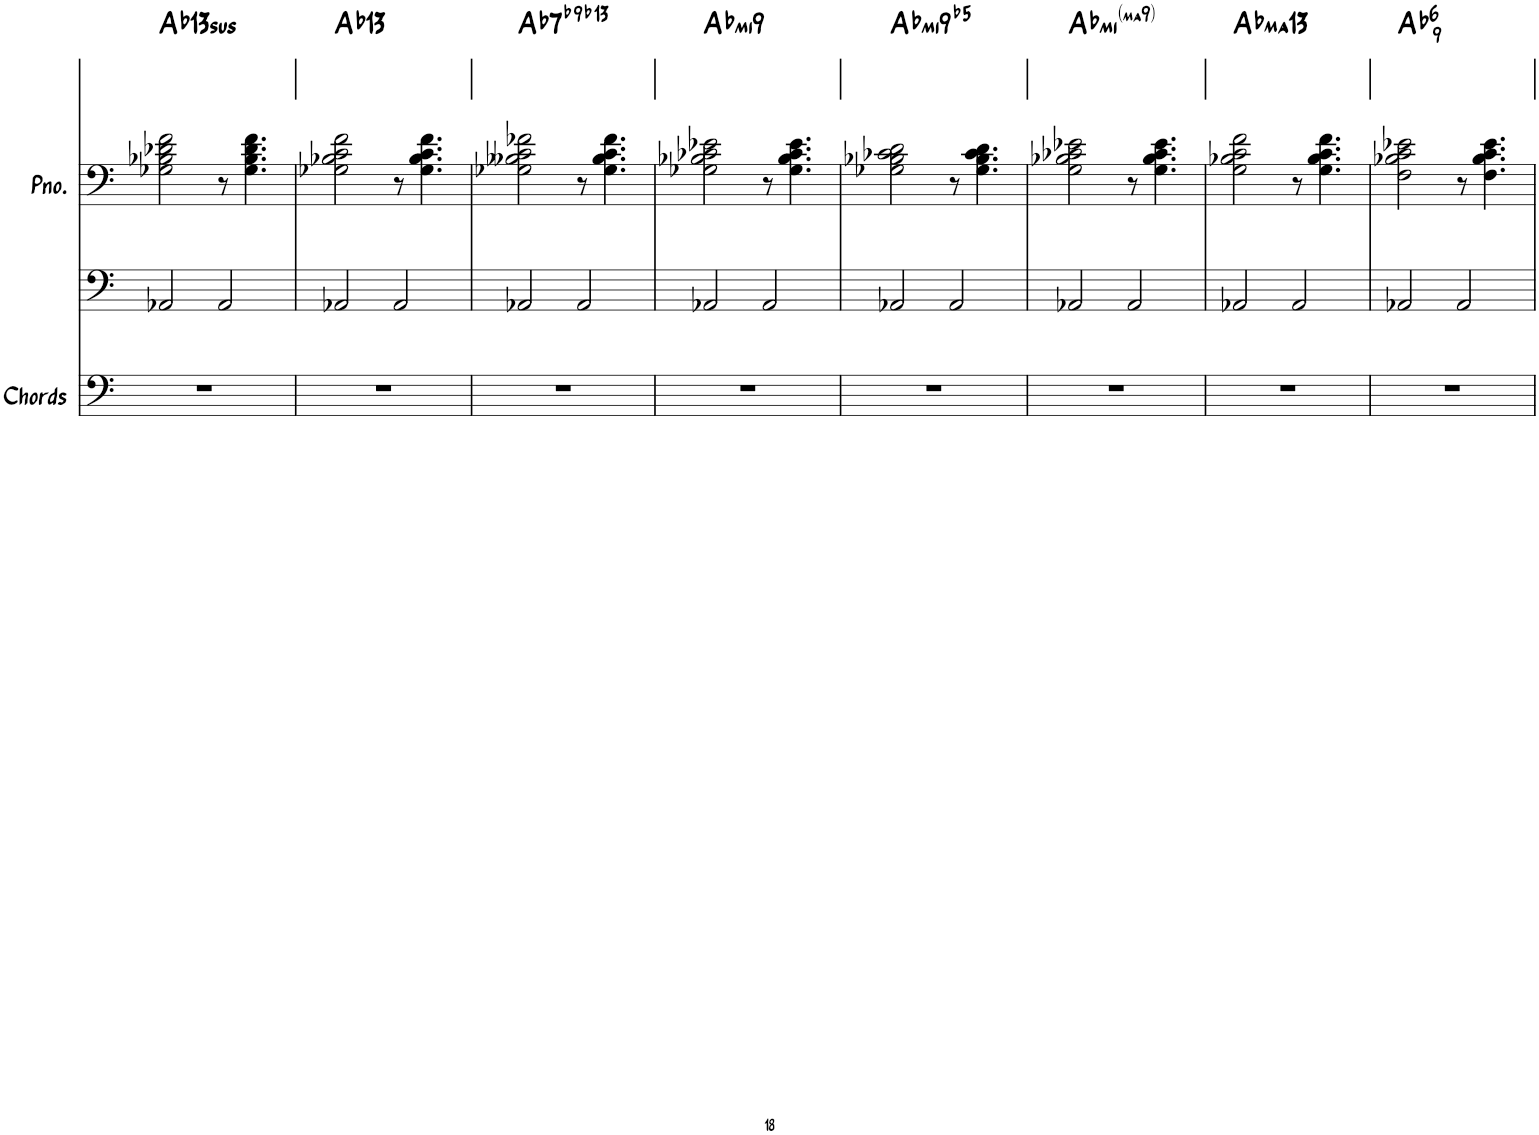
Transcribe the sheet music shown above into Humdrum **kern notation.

**kern	**kern	**kern	**kern	**harte
*part2	*part1	*part1	*part1	*part1
*staff4	*staff3	*staff2	*staff1	*
*I"Chords	*I"Piano	*	*	*
*I'Chords	*I'Pno.	*	*	*
!!LO:PB:g=z
*clefF4	*clefF4	*clefF4	*clefG2	*
*k[]	*k[]	*k[]	*k[]	*
*M4/4	*M4/4	*M4/4	*M4/4	*
=173	=173	=173	=173	=173
!	!	!	!	!LO:H:kt=13sus
1r	2AA-X/	2G-X\ 2B-X\ 2d-X\ 2f\	1ryy	Ab:sus4(7,9,11,13)
.	2AA-/	8r	.	.
.	.	4.G-\ 4.B-\ 4.d-\ 4.f\	.	.
=174	=174	=174	=174	=174
!	!	!	!	!LO:H:kt=13
1r	2AA-X/	2G-X\ 2B-X\ 2c\ 2f\	1ryy	Ab:9(11,13)
.	2AA-/	8r	.	.
.	.	4.G-\ 4.B-\ 4.c\ 4.f\	.	.
=175	=175	=175	=175	=175
!	!	!	!	!LO:H:kt=7
1r	2AA-X/	2G-X\ 2B--X\ 2c\ 2f-X\	1ryy	Ab:7(b9,b13)
.	2AA-/	8r	.	.
.	.	4.G-\ 4.B--\ 4.c\ 4.f-\	.	.
=176	=176	=176	=176	=176
!	!	!	!	!LO:H:kt=mi9
1r	2AA-X/	2G-X\ 2B-X\ 2c-X\ 2e-X\	1ryy	Ab:min9
.	2AA-/	8r	.	.
.	.	4.G-\ 4.B-\ 4.c-\ 4.e-\	.	.
=177	=177	=177	=177	=177
!	!	!	!	!LO:H:kt=mi9
1r	2AA-X/	2G-X\ 2B-X\ 2c-X\ 2d\	1ryy	Ab:(b3,b5,b7,9)
.	2AA-/	8r	.	.
.	.	4.G-\ 4.B-\ 4.c-\ 4.d\	.	.
=178	=178	=178	=178	=178
!	!	!	!	!LO:H:kt=mima7
1r	2AA-X/	2G\ 2B-X\ 2c-X\ 2e-X\	1ryy	Ab:minmaj7(9)
.	2AA-/	8r	.	.
.	.	4.G\ 4.B-\ 4.c-\ 4.e-\	.	.
=179	=179	=179	=179	=179
!	!	!	!	!LO:H:kt=ma13
1r	2AA-X/	2G\ 2B-X\ 2c\ 2f\	1ryy	Ab:maj9(11,13)
.	2AA-/	8r	.	.
.	.	4.G\ 4.B-\ 4.c\ 4.f\	.	.
=180	=180	=180	=180	=180
!	!	!	!	!LO:H:kt=6
1r	2AA-X/	2F\ 2B-X\ 2c\ 2e-X\	1ryy	Ab:maj6(9)
.	2AA-/	8r	.	.
.	.	4.F\ 4.B-\ 4.c\ 4.e-\	.	.
=	=	=	=	=
*-	*-	*-	*-	*-
